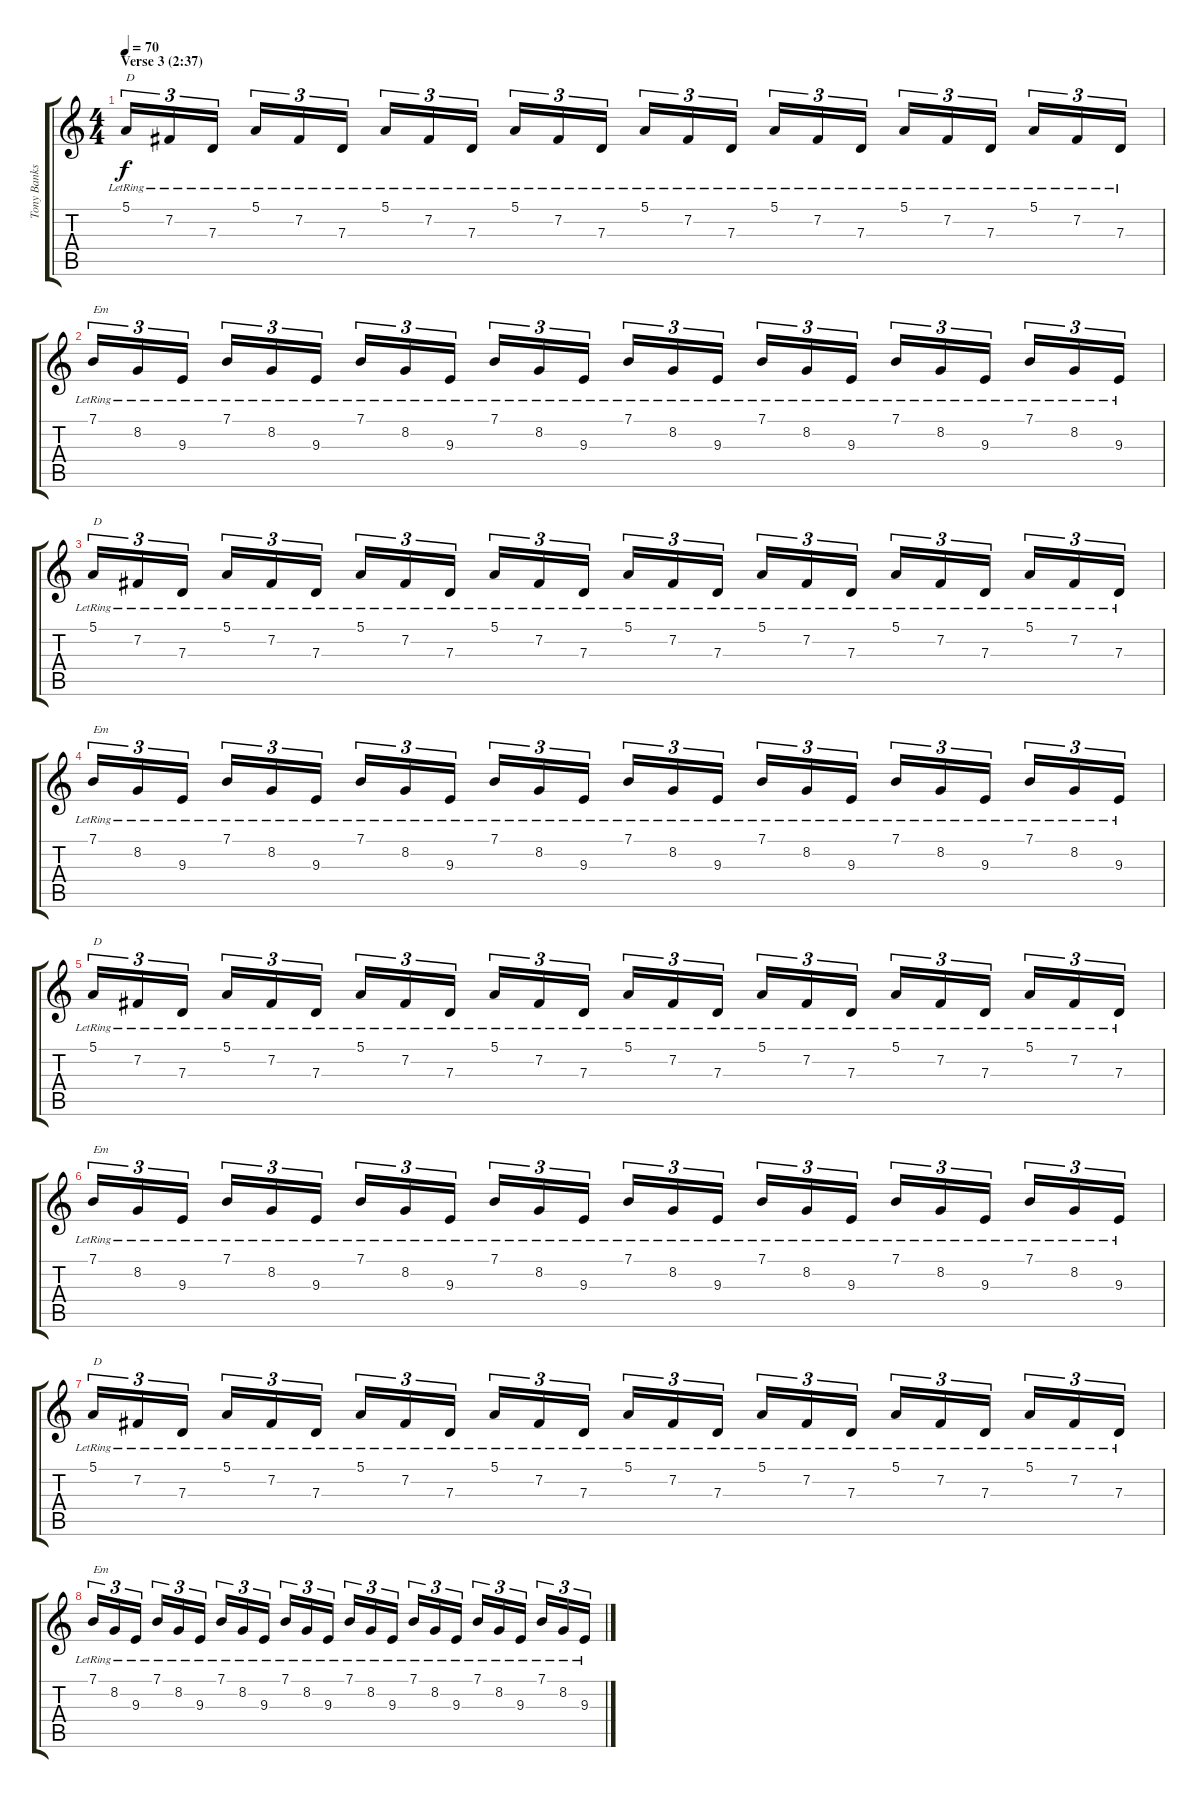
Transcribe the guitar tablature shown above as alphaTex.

\track ("Tony Banks (keyboard)" "Tony Banks") {instrument electricpiano2}
\staff {score tabs}
\tuning (E4 B3 G3 D3 A2 E2) {hide}
\ts (4 4)
\section ("" "Verse 3 (2:37)")
\tempo 70
\clef g2
\ks c
5.1{lr}.16{tu (3 2) txt "D" dy f} 7.2{lr}.16{tu (3 2)} 7.3{lr}.16{tu (3 2) beam splitsecondary} 5.1{lr}.16{tu (3 2)} 7.2{lr}.16{tu (3 2)} 7.3{lr}.16{tu (3 2)} 5.1{lr}.16{tu (3 2)} 7.2{lr}.16{tu (3 2)} 7.3{lr}.16{tu (3 2) beam splitsecondary} 5.1{lr}.16{tu (3 2)} 7.2{lr}.16{tu (3 2)} 7.3{lr}.16{tu (3 2)} 5.1{lr}.16{tu (3 2)} 7.2{lr}.16{tu (3 2)} 7.3{lr}.16{tu (3 2) beam splitsecondary} 5.1{lr}.16{tu (3 2)} 7.2{lr}.16{tu (3 2)} 7.3{lr}.16{tu (3 2)} 5.1{lr}.16{tu (3 2)} 7.2{lr}.16{tu (3 2)} 7.3{lr}.16{tu (3 2) beam splitsecondary} 5.1{lr}.16{tu (3 2)} 7.2{lr}.16{tu (3 2)} 7.3{lr}.16{tu (3 2)} |
7.1{lr}.16{tu (3 2) txt "Em"} 8.2{lr}.16{tu (3 2)} 9.3{lr}.16{tu (3 2) beam splitsecondary} 7.1{lr}.16{tu (3 2)} 8.2{lr}.16{tu (3 2)} 9.3{lr}.16{tu (3 2)} 7.1{lr}.16{tu (3 2)} 8.2{lr}.16{tu (3 2)} 9.3{lr}.16{tu (3 2) beam splitsecondary} 7.1{lr}.16{tu (3 2)} 8.2{lr}.16{tu (3 2)} 9.3{lr}.16{tu (3 2)} 7.1{lr}.16{tu (3 2)} 8.2{lr}.16{tu (3 2)} 9.3{lr}.16{tu (3 2) beam splitsecondary} 7.1{lr}.16{tu (3 2)} 8.2{lr}.16{tu (3 2)} 9.3{lr}.16{tu (3 2)} 7.1{lr}.16{tu (3 2)} 8.2{lr}.16{tu (3 2)} 9.3{lr}.16{tu (3 2) beam splitsecondary} 7.1{lr}.16{tu (3 2)} 8.2{lr}.16{tu (3 2)} 9.3{lr}.16{tu (3 2)} |
5.1{lr}.16{tu (3 2) txt "D"} 7.2{lr}.16{tu (3 2)} 7.3{lr}.16{tu (3 2) beam splitsecondary} 5.1{lr}.16{tu (3 2)} 7.2{lr}.16{tu (3 2)} 7.3{lr}.16{tu (3 2)} 5.1{lr}.16{tu (3 2)} 7.2{lr}.16{tu (3 2)} 7.3{lr}.16{tu (3 2) beam splitsecondary} 5.1{lr}.16{tu (3 2)} 7.2{lr}.16{tu (3 2)} 7.3{lr}.16{tu (3 2)} 5.1{lr}.16{tu (3 2)} 7.2{lr}.16{tu (3 2)} 7.3{lr}.16{tu (3 2) beam splitsecondary} 5.1{lr}.16{tu (3 2)} 7.2{lr}.16{tu (3 2)} 7.3{lr}.16{tu (3 2)} 5.1{lr}.16{tu (3 2)} 7.2{lr}.16{tu (3 2)} 7.3{lr}.16{tu (3 2) beam splitsecondary} 5.1{lr}.16{tu (3 2)} 7.2{lr}.16{tu (3 2)} 7.3{lr}.16{tu (3 2)} |
7.1{lr}.16{tu (3 2) txt "Em"} 8.2{lr}.16{tu (3 2)} 9.3{lr}.16{tu (3 2) beam splitsecondary} 7.1{lr}.16{tu (3 2)} 8.2{lr}.16{tu (3 2)} 9.3{lr}.16{tu (3 2)} 7.1{lr}.16{tu (3 2)} 8.2{lr}.16{tu (3 2)} 9.3{lr}.16{tu (3 2) beam splitsecondary} 7.1{lr}.16{tu (3 2)} 8.2{lr}.16{tu (3 2)} 9.3{lr}.16{tu (3 2)} 7.1{lr}.16{tu (3 2)} 8.2{lr}.16{tu (3 2)} 9.3{lr}.16{tu (3 2) beam splitsecondary} 7.1{lr}.16{tu (3 2)} 8.2{lr}.16{tu (3 2)} 9.3{lr}.16{tu (3 2)} 7.1{lr}.16{tu (3 2)} 8.2{lr}.16{tu (3 2)} 9.3{lr}.16{tu (3 2) beam splitsecondary} 7.1{lr}.16{tu (3 2)} 8.2{lr}.16{tu (3 2)} 9.3{lr}.16{tu (3 2)} |
5.1{lr}.16{tu (3 2) txt "D"} 7.2{lr}.16{tu (3 2)} 7.3{lr}.16{tu (3 2) beam splitsecondary} 5.1{lr}.16{tu (3 2)} 7.2{lr}.16{tu (3 2)} 7.3{lr}.16{tu (3 2)} 5.1{lr}.16{tu (3 2)} 7.2{lr}.16{tu (3 2)} 7.3{lr}.16{tu (3 2) beam splitsecondary} 5.1{lr}.16{tu (3 2)} 7.2{lr}.16{tu (3 2)} 7.3{lr}.16{tu (3 2)} 5.1{lr}.16{tu (3 2)} 7.2{lr}.16{tu (3 2)} 7.3{lr}.16{tu (3 2) beam splitsecondary} 5.1{lr}.16{tu (3 2)} 7.2{lr}.16{tu (3 2)} 7.3{lr}.16{tu (3 2)} 5.1{lr}.16{tu (3 2)} 7.2{lr}.16{tu (3 2)} 7.3{lr}.16{tu (3 2) beam splitsecondary} 5.1{lr}.16{tu (3 2)} 7.2{lr}.16{tu (3 2)} 7.3{lr}.16{tu (3 2)} |
7.1{lr}.16{tu (3 2) txt "Em"} 8.2{lr}.16{tu (3 2)} 9.3{lr}.16{tu (3 2) beam splitsecondary} 7.1{lr}.16{tu (3 2)} 8.2{lr}.16{tu (3 2)} 9.3{lr}.16{tu (3 2)} 7.1{lr}.16{tu (3 2)} 8.2{lr}.16{tu (3 2)} 9.3{lr}.16{tu (3 2) beam splitsecondary} 7.1{lr}.16{tu (3 2)} 8.2{lr}.16{tu (3 2)} 9.3{lr}.16{tu (3 2)} 7.1{lr}.16{tu (3 2)} 8.2{lr}.16{tu (3 2)} 9.3{lr}.16{tu (3 2) beam splitsecondary} 7.1{lr}.16{tu (3 2)} 8.2{lr}.16{tu (3 2)} 9.3{lr}.16{tu (3 2)} 7.1{lr}.16{tu (3 2)} 8.2{lr}.16{tu (3 2)} 9.3{lr}.16{tu (3 2) beam splitsecondary} 7.1{lr}.16{tu (3 2)} 8.2{lr}.16{tu (3 2)} 9.3{lr}.16{tu (3 2)} |
5.1{lr}.16{tu (3 2) txt "D"} 7.2{lr}.16{tu (3 2)} 7.3{lr}.16{tu (3 2) beam splitsecondary} 5.1{lr}.16{tu (3 2)} 7.2{lr}.16{tu (3 2)} 7.3{lr}.16{tu (3 2)} 5.1{lr}.16{tu (3 2)} 7.2{lr}.16{tu (3 2)} 7.3{lr}.16{tu (3 2) beam splitsecondary} 5.1{lr}.16{tu (3 2)} 7.2{lr}.16{tu (3 2)} 7.3{lr}.16{tu (3 2)} 5.1{lr}.16{tu (3 2)} 7.2{lr}.16{tu (3 2)} 7.3{lr}.16{tu (3 2) beam splitsecondary} 5.1{lr}.16{tu (3 2)} 7.2{lr}.16{tu (3 2)} 7.3{lr}.16{tu (3 2)} 5.1{lr}.16{tu (3 2)} 7.2{lr}.16{tu (3 2)} 7.3{lr}.16{tu (3 2) beam splitsecondary} 5.1{lr}.16{tu (3 2)} 7.2{lr}.16{tu (3 2)} 7.3{lr}.16{tu (3 2)} |
7.1{lr}.16{tu (3 2) txt "Em"} 8.2{lr}.16{tu (3 2)} 9.3{lr}.16{tu (3 2) beam splitsecondary} 7.1{lr}.16{tu (3 2)} 8.2{lr}.16{tu (3 2)} 9.3{lr}.16{tu (3 2)} 7.1{lr}.16{tu (3 2)} 8.2{lr}.16{tu (3 2)} 9.3{lr}.16{tu (3 2) beam splitsecondary} 7.1{lr}.16{tu (3 2)} 8.2{lr}.16{tu (3 2)} 9.3{lr}.16{tu (3 2)} 7.1{lr}.16{tu (3 2)} 8.2{lr}.16{tu (3 2)} 9.3{lr}.16{tu (3 2) beam splitsecondary} 7.1{lr}.16{tu (3 2)} 8.2{lr}.16{tu (3 2)} 9.3{lr}.16{tu (3 2)} 7.1{lr}.16{tu (3 2)} 8.2{lr}.16{tu (3 2)} 9.3{lr}.16{tu (3 2) beam splitsecondary} 7.1{lr}.16{tu (3 2)} 8.2{lr}.16{tu (3 2)} 9.3{lr}.16{tu (3 2)}
